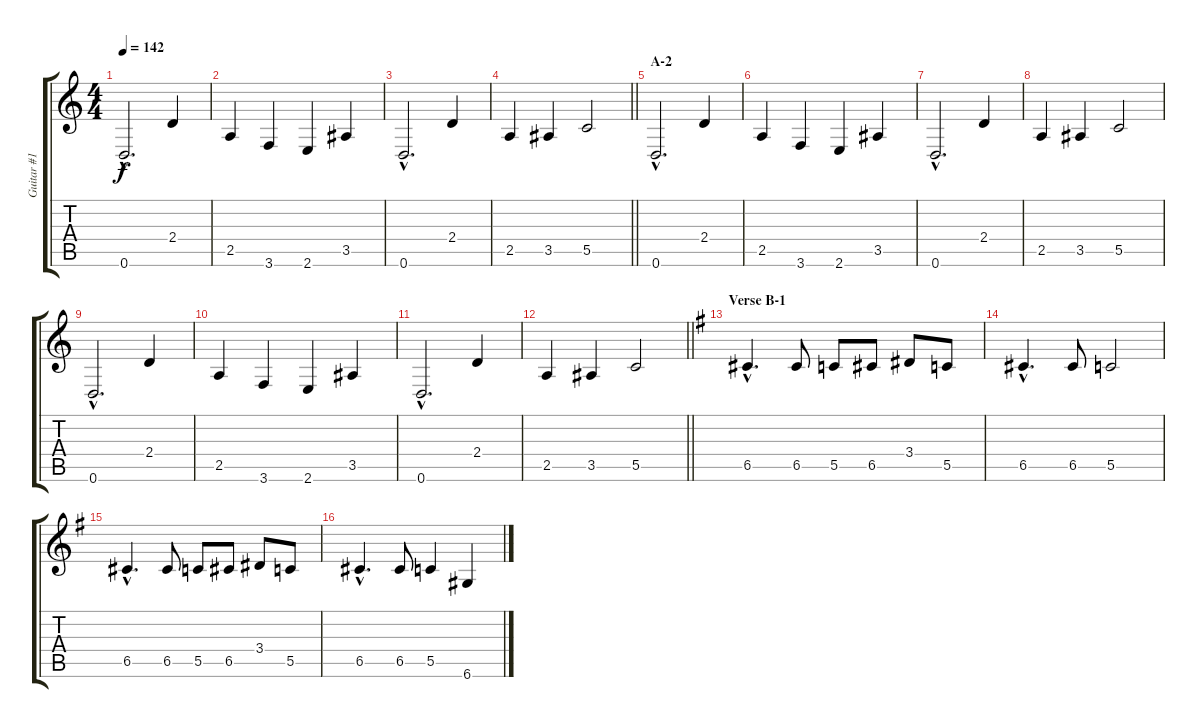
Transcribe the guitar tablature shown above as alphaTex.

\track ("Guitar #1" "Guitar #1") {instrument distortionguitar}
\staff {score tabs}
\tuning (D4 A3 F3 C3 G2 D2) {hide}
\ts (4 4)
\tempo 142
\clef g2
\ks c
0.6{hac}.2{d dy f} 2.4.4 |
2.5.4 3.6.4 2.6.4 3.5.4 |
0.6{hac}.2{d} 2.4.4 |
\barLineRight lightlight
2.5.4 3.5.4 5.5.2 |
\section ("" "A-2")
0.6{hac}.2{d} 2.4.4 |
2.5.4 3.6.4 2.6.4 3.5.4 |
0.6{hac}.2{d} 2.4.4 |
2.5.4 3.5.4 5.5.2 |
0.6{hac}.2{d} 2.4.4 |
2.5.4 3.6.4 2.6.4 3.5.4 |
0.6{hac}.2{d} 2.4.4 |
\barLineRight lightlight
2.5.4 3.5.4 5.5.2 |
\section ("" "Verse B-1")
\ks g
6.5{hac}.4{d} 6.5.8 5.5.8 6.5.8 3.4.8 5.5.8 |
6.5{hac}.4{d} 6.5.8 5.5.2 |
6.5{hac}.4{d} 6.5.8 5.5.8 6.5.8 3.4.8 5.5.8 |
6.5{hac}.4{d} 6.5.8 5.5.4 6.6.4
